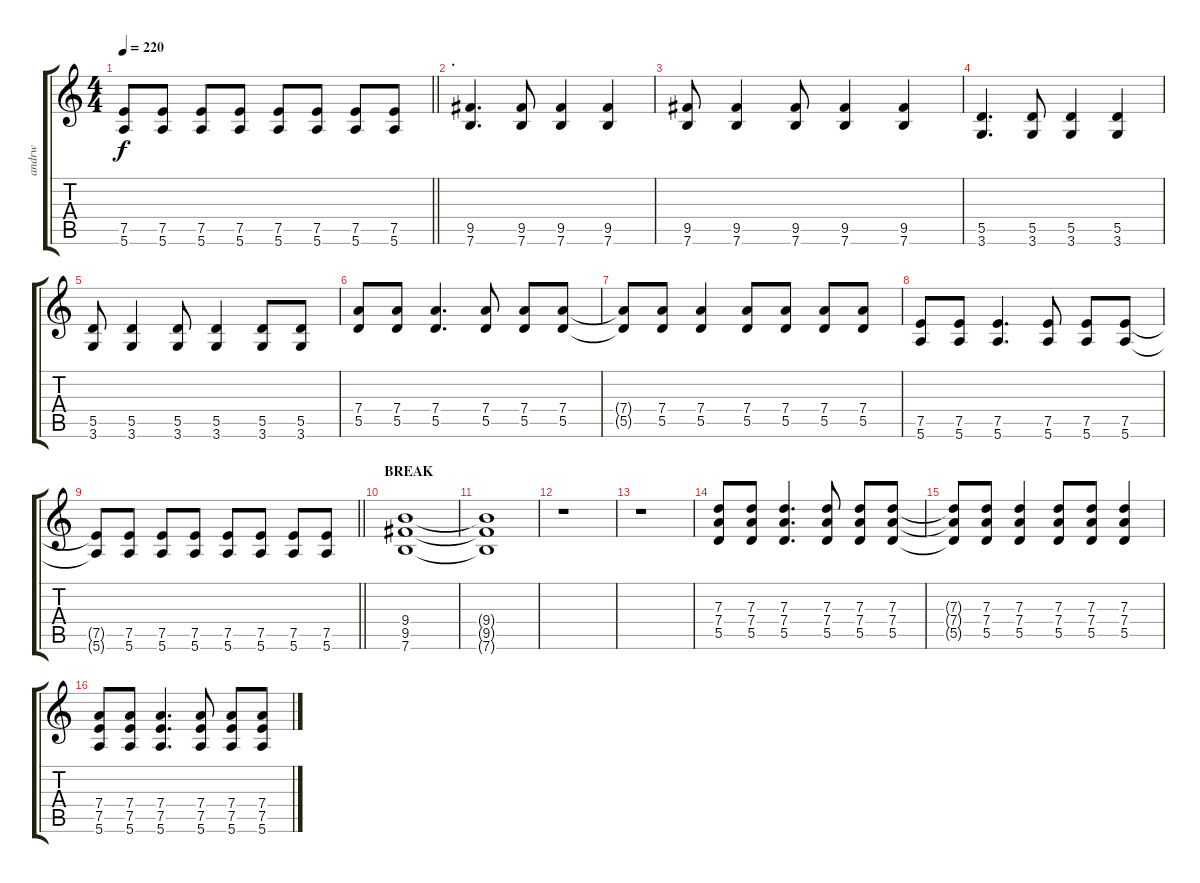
\track ("andrw" "andrw") {instrument distortionguitar}
\staff {score tabs}
\tuning (E4 B3 G3 D3 A2 E2) {hide}
\ts (4 4)
\tempo 220
\clef g2
\barLineRight lightlight
\ks c
(7.5{t} 5.6{t}).8{dy f} (7.5 5.6).8 (7.5 5.6).8 (7.5 5.6).8 (7.5 5.6).8 (7.5 5.6).8 (7.5 5.6).8 (7.5 5.6).8 |
\section ("" ".")
(9.5 7.6).4{d} (9.5 7.6).8 (9.5 7.6).4 (9.5 7.6).4 |
(9.5 7.6).8 (9.5 7.6).4 (9.5 7.6).8 (9.5 7.6).4 (9.5 7.6).4 |
(5.5 3.6).4{d} (5.5 3.6).8 (5.5 3.6).4 (5.5 3.6).4 |
(5.5 3.6).8 (5.5 3.6).4 (5.5 3.6).8 (5.5 3.6).4 (5.5 3.6).8 (5.5 3.6).8 |
(7.4 5.5).8 (7.4 5.5).8 (7.4 5.5).4{d} (7.4 5.5).8 (7.4 5.5).8 (7.4 5.5).8 |
(7.4{t} 5.5{t}).8 (7.4 5.5).8 (7.4 5.5).4 (7.4 5.5).8 (7.4 5.5).8 (7.4 5.5).8 (7.4 5.5).8 |
(7.5 5.6).8 (7.5 5.6).8 (7.5 5.6).4{d} (7.5 5.6).8 (7.5 5.6).8 (7.5 5.6).8 |
\barLineRight lightlight
(7.5{t} 5.6{t}).8 (7.5 5.6).8 (7.5 5.6).8 (7.5 5.6).8 (7.5 5.6).8 (7.5 5.6).8 (7.5 5.6).8 (7.5 5.6).8 |
\section ("" "BREAK")
(9.4 9.5 7.6).1 |
(9.4{t} 9.5{t} 7.6{t}).1 |
r.1 |
r.1 |
(7.3 7.4 5.5).8 (7.3 7.4 5.5).8 (7.3 7.4 5.5).4{d} (7.3 7.4 5.5).8 (7.3 7.4 5.5).8 (7.3 7.4 5.5).8 |
(7.3{t} 7.4{t} 5.5{t}).8 (7.3 7.4 5.5).8 (7.3 7.4 5.5).4 (7.3 7.4 5.5).8 (7.3 7.4 5.5).8 (7.3 7.4 5.5).4 |
(7.4 7.5 5.6).8 (7.4 7.5 5.6).8 (7.4 7.5 5.6).4{d} (7.4 7.5 5.6).8 (7.4 7.5 5.6).8 (7.4 7.5 5.6).8
